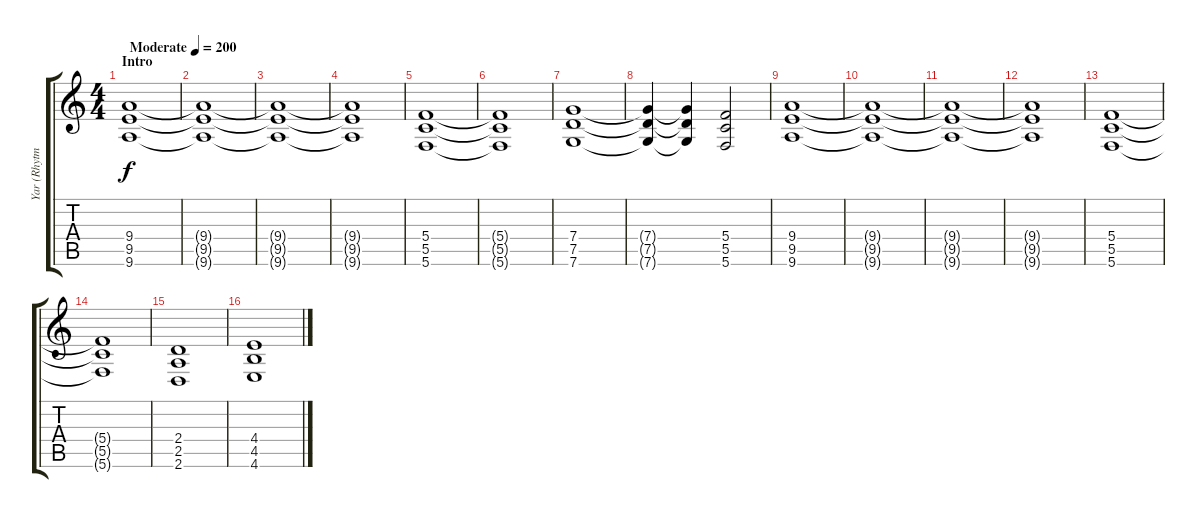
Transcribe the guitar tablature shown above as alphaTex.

\track ("Yar (Rhytm)" "Yar (Rhytm") {instrument distortionguitar}
\staff {score tabs}
\tuning (D4 A3 F3 C3 G2 C2) {hide}
\ts (4 4)
\section ("" "Intro")
\tempo (200 "Moderate")
\clef g2
\ks c
(9.4 9.5 9.6).1{dy f volume 10 instrument distortionguitar} |
(9.4{t} 9.5{t} 9.6{t}).1 |
(9.4{t} 9.5{t} 9.6{t}).1 |
(9.4{t} 9.5{t} 9.6{t}).1 |
(5.4 5.5 5.6).1 |
(5.4{t} 5.5{t} 5.6{t}).1 |
(7.4 7.5 7.6).1 |
(7.4{t} 7.5{t} 7.6{t}).4 (7.4{t} 7.5{t} 7.6{t}).4 (5.4 5.5 5.6).2 |
(9.4 9.5 9.6).1 |
(9.4{t} 9.5{t} 9.6{t}).1 |
(9.4{t} 9.5{t} 9.6{t}).1 |
(9.4{t} 9.5{t} 9.6{t}).1 |
(5.4 5.5 5.6).1 |
(5.4{t} 5.5{t} 5.6{t}).1 |
(2.4 2.5 2.6).1 |
(4.4 4.5 4.6).1
